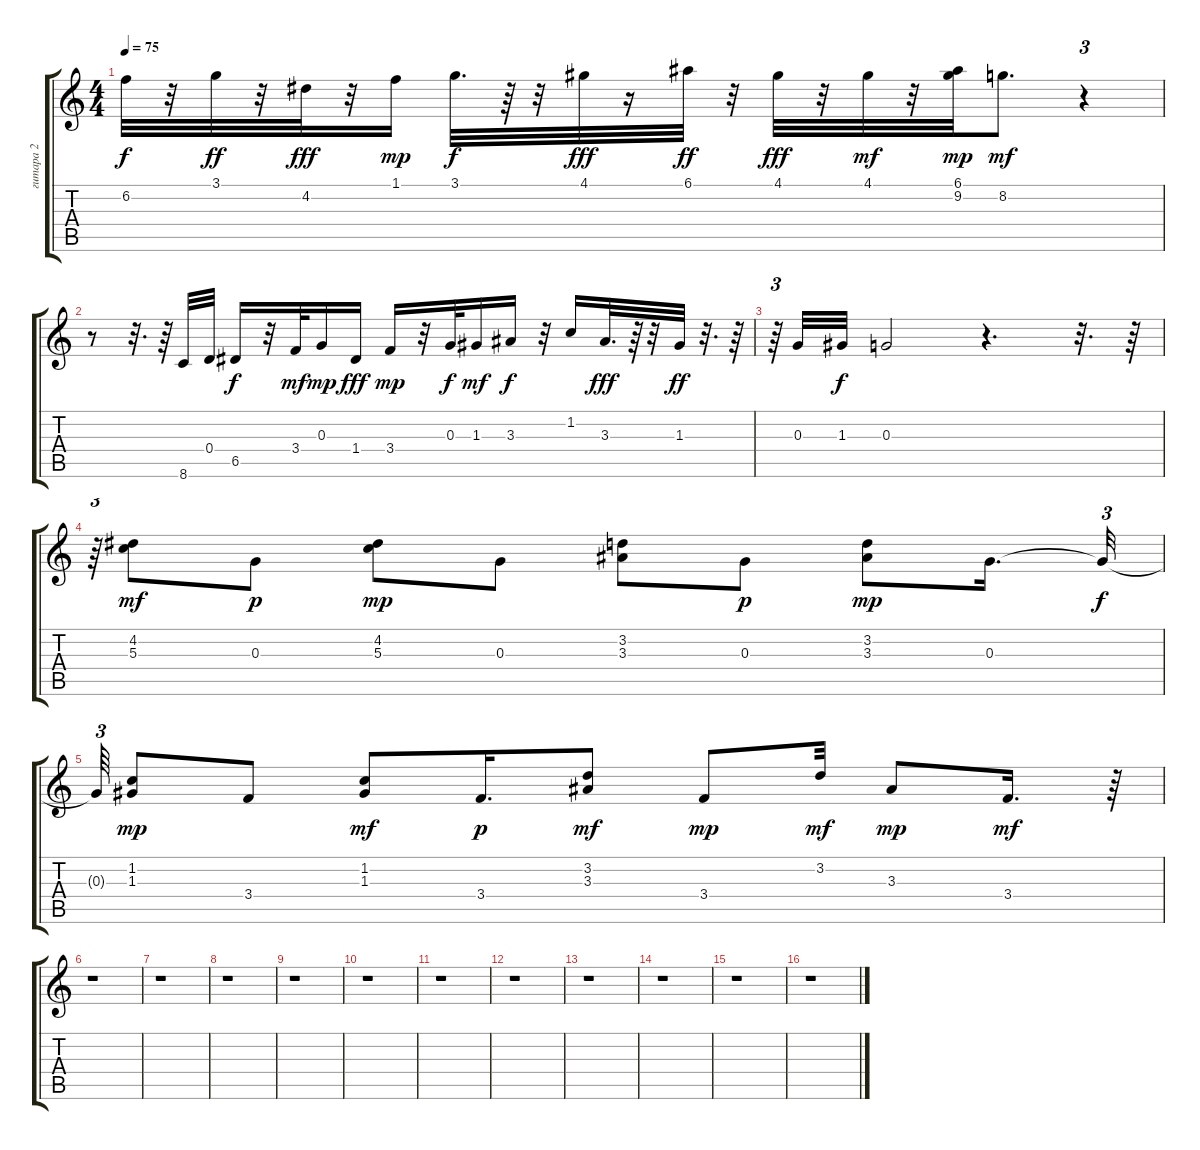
\track ("гитара 2" "гитара 2") {instrument electricguitarjazz}
\staff {score tabs}
\tuning (E4 B3 G3 D3 A2 E2) {hide}
\ts (4 4)
\tempo 75
\clef g2
\ks c
6.2.32{dy f} r.32 3.1.32{dy ff} r.32 4.2.32{dy fff} r.32 1.1.16{dy mp} 3.1.32{d dy f} r.64 r.32 4.1.32{dy fff} r.16 6.1.32{dy ff} r.32 4.1.32{dy fff} r.32 4.1.32{dy mf} r.32 (6.1 9.2).32{dy mp} 8.2.8{d dy mf} r.4{tu (3 2)} |
r.8 r.32{d} r.64 8.6.32 0.4.32 6.5.16{dy f} r.32 3.4.32{dy mf} 0.3.16{dy mp} 1.4.16{dy fff} 3.4.16{dy mp} r.32 0.3.32{dy f} 1.3.16{dy mf} 3.3.16{dy f} r.32 1.2.16 3.3.32{d dy fff} r.64 r.32 1.3.32{dy ff} r.32{d} r.64 |
r.64{tu (3 2)} 0.3.32 1.3.32{dy f} 0.3.2 r.4{d} r.32{d} r.64 |
r.64{tu (3 2)} (4.2 5.3).8{dy mf} 0.3.8{dy p} (4.2 5.3).8{dy mp} 0.3.8 (3.2 3.3).8 0.3.8{dy p} (3.2 3.3).8{dy mp} 0.3.16{d} 0.3{t}.32{tu (3 2) dy f} |
0.3{t}.64{tu (3 2)} (1.2 1.3).8{dy mp} 3.4.8 (1.2 1.3).8{dy mf} 3.4.16{d dy p} (3.2 3.3).8{dy mf} 3.4.8{dy mp} 3.2.32{dy mf} 3.3.8{dy mp} 3.4.16{d dy mf} r.64 |
r.1 |
r.1 |
r.1 |
r.1 |
r.1 |
r.1 |
r.1 |
r.1 |
r.1 |
r.1 |
r.1
